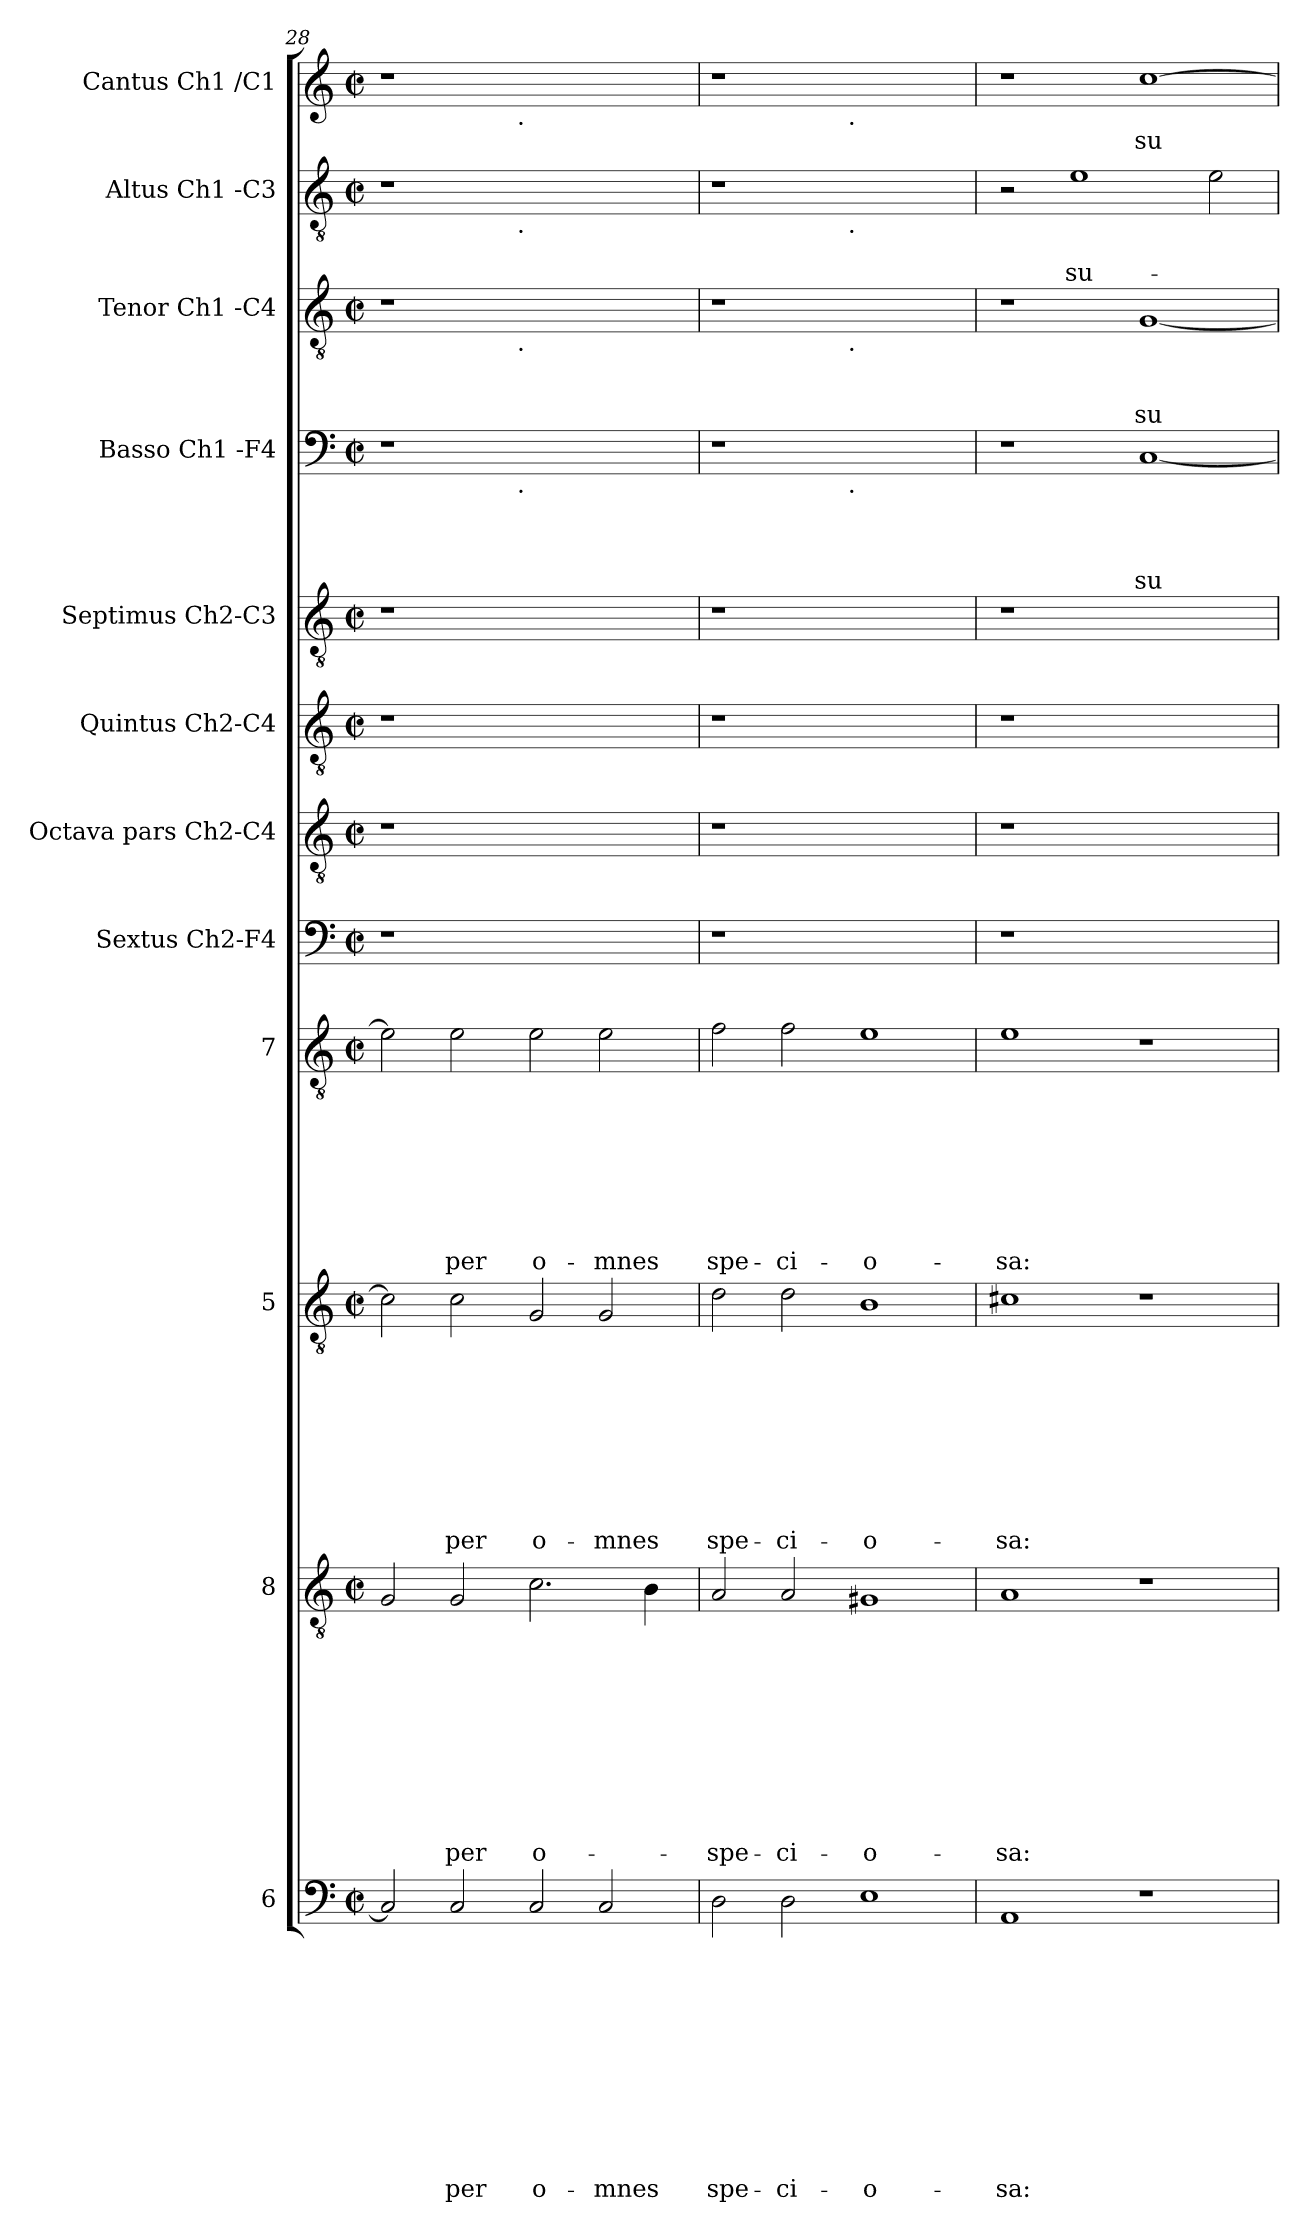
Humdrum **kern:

**kern	**text	**text	**text	**text	**text	**text	**text	**text	**text	**text	**text	**kern	**text	**text	**text	**text	**text	**text	**text	**text	**text	**text	**kern	**text	**text	**text	**text	**text	**text	**text	**text	**text	**kern	**text	**text	**text	**text	**text	**text	**text	**text	**kern	**kern	**kern	**kern	**kern	**text	**text	**text	**text	**kern	**text	**text	**text	**kern	**text	**text	**kern	**text
*part12	*part12	*part12	*part12	*part12	*part12	*part12	*part12	*part12	*part12	*part12	*part12	*part11	*part11	*part11	*part11	*part11	*part11	*part11	*part11	*part11	*part11	*part11	*part10	*part10	*part10	*part10	*part10	*part10	*part10	*part10	*part10	*part10	*part9	*part9	*part9	*part9	*part9	*part9	*part9	*part9	*part9	*part8	*part7	*part6	*part5	*part4	*part4	*part4	*part4	*part4	*part3	*part3	*part3	*part3	*part2	*part2	*part2	*part1	*part1
*staff12	*staff12	*staff12	*staff12	*staff12	*staff12	*staff12	*staff12	*staff12	*staff12	*staff12	*staff12	*staff11	*staff11	*staff11	*staff11	*staff11	*staff11	*staff11	*staff11	*staff11	*staff11	*staff11	*staff10	*staff10	*staff10	*staff10	*staff10	*staff10	*staff10	*staff10	*staff10	*staff10	*staff9	*staff9	*staff9	*staff9	*staff9	*staff9	*staff9	*staff9	*staff9	*staff8	*staff7	*staff6	*staff5	*staff4	*staff4	*staff4	*staff4	*staff4	*staff3	*staff3	*staff3	*staff3	*staff2	*staff2	*staff2	*staff1	*staff1
*I"6	*	*	*	*	*	*	*	*	*	*	*	*I"8	*	*	*	*	*	*	*	*	*	*	*I"5	*	*	*	*	*	*	*	*	*	*I"7	*	*	*	*	*	*	*	*	*I"Sextus Ch2-F4	*I"Octava pars Ch2-C4	*I"Quintus Ch2-C4	*I"Septimus Ch2-C3	*I"Basso Ch1 -F4	*	*	*	*	*I"Tenor Ch1 -C4	*	*	*	*I"Altus Ch1 -C3	*	*	*I"Cantus Ch1 /C1	*
*	*	*	*	*	*	*	*	*	*	*	*	*	*	*	*	*	*	*	*	*	*	*	*	*	*	*	*	*	*	*	*	*	*	*	*	*	*	*	*	*	*	*	*I'Ch	*I'Ch	*I'Ch	*I'B	*	*	*	*	*I'T	*	*	*	*I'A	*	*	*I'C	*
*clefF4	*	*	*	*	*	*	*	*	*	*	*	*clefGv2	*	*	*	*	*	*	*	*	*	*	*clefGv2	*	*	*	*	*	*	*	*	*	*clefGv2	*	*	*	*	*	*	*	*	*clefF4	*clefGv2	*clefGv2	*clefGv2	*clefF4	*	*	*	*	*clefGv2	*	*	*	*clefGv2	*	*	*clefG2	*
*k[]	*	*	*	*	*	*	*	*	*	*	*	*k[]	*	*	*	*	*	*	*	*	*	*	*k[]	*	*	*	*	*	*	*	*	*	*k[]	*	*	*	*	*	*	*	*	*k[]	*k[]	*k[]	*k[]	*k[]	*	*	*	*	*k[]	*	*	*	*k[]	*	*	*k[]	*
*C:	*	*	*	*	*	*	*	*	*	*	*	*C:	*	*	*	*	*	*	*	*	*	*	*C:	*	*	*	*	*	*	*	*	*	*C:	*	*	*	*	*	*	*	*	*C:	*C:	*C:	*C:	*C:	*	*	*	*	*C:	*	*	*	*C:	*	*	*C:	*
*M2/2	*	*	*	*	*	*	*	*	*	*	*	*M2/2	*	*	*	*	*	*	*	*	*	*	*M2/2	*	*	*	*	*	*	*	*	*	*M2/2	*	*	*	*	*	*	*	*	*M2/2	*M2/2	*M2/2	*M2/2	*M2/2	*	*	*	*	*M2/2	*	*	*	*M2/2	*	*	*M2/2	*
*met(c|)	*	*	*	*	*	*	*	*	*	*	*	*met(c|)	*	*	*	*	*	*	*	*	*	*	*met(c|)	*	*	*	*	*	*	*	*	*	*met(c|)	*	*	*	*	*	*	*	*	*met(c|)	*met(c|)	*met(c|)	*met(c|)	*met(c|)	*	*	*	*	*met(c|)	*	*	*	*met(c|)	*	*	*met(c|)	*
=28	=28	=28	=28	=28	=28	=28	=28	=28	=28	=28	=28	=28	=28	=28	=28	=28	=28	=28	=28	=28	=28	=28	=28	=28	=28	=28	=28	=28	=28	=28	=28	=28	=28	=28	=28	=28	=28	=28	=28	=28	=28	=28	=28	=28	=28	=28	=28	=28	=28	=28	=28	=28	=28	=28	=28	=28	=28	=28	=28
*	*	*	*	*	*	*	*	*	*	*	*	*	*	*	*	*	*	*	*	*	*	*	*	*	*	*	*	*	*	*	*	*	*	*	*	*	*	*	*	*	*	*	*	*	*	*^	*	*	*	*	*^	*	*	*	*^	*	*	*^	*
2C/]	.	.	.	.	.	.	.	.	.	.	.	2G/	.	.	.	.	.	.	.	.	.	.	2c\]	.	.	.	.	.	.	.	.	.	2e\]	.	.	.	.	.	.	.	.	1r	1r	1r	1r	1r	2ryy	.	.	.	.	1r	2ryy	.	.	.	1r	2ryy	.	.	1r	2ryy	.
!	!	!	!	!	!	!	!	!	!	!	!LO:LY:a	!	!	!	!	!	!	!	!	!	!	!LO:LY:a	!	!	!	!	!	!	!	!	!	!LO:LY:a	!	!	!	!	!	!	!	!	!LO:LY:b	!	!	!	!	!	!	!	!	!	!	!	!	!	!	!	!	!	!	!	!	!	!
2C/	.	.	.	.	.	.	.	.	.	.	-per	2G/	.	.	.	.	.	.	.	.	.	-per	2c\	.	.	.	.	.	.	.	.	-per	2e\	.	.	.	.	.	.	.	-per	.	.	.	.	.	4...ryy	.	.	.	.	.	4...ryy	.	.	.	.	4...ryy	.	.	.	4...ryy	.
!	!	!	!	!	!	!	!	!	!	!	!	!	!	!	!	!	!	!	!	!	!	!	!	!	!	!	!	!	!	!	!	!	!	!	!	!	!	!	!	!	!	!	!	!	!	!	!	!	!	!	!	!	!	!	!	!	!	!	!	!	!	!LO:TX:b:t=.	!
!	!	!	!	!	!	!	!	!	!	!	!	!	!	!	!	!	!	!	!	!	!	!	!	!	!	!	!	!	!	!	!	!	!	!	!	!	!	!	!	!	!	!	!	!	!	!	!	!	!	!	!	!	!	!	!	!	!	!LO:TX:b:t=.	!	!	!	!	!
!	!	!	!	!	!	!	!	!	!	!	!	!	!	!	!	!	!	!	!	!	!	!	!	!	!	!	!	!	!	!	!	!	!	!	!	!	!	!	!	!	!	!	!	!	!	!	!	!	!	!	!	!	!LO:TX:b:t=.	!	!	!	!	!	!	!	!	!	!
!	!	!	!	!	!	!	!	!	!	!	!	!	!	!	!	!	!	!	!	!	!	!	!	!	!	!	!	!	!	!	!	!	!	!	!	!	!	!	!	!	!	!	!	!	!	!	!LO:TX:b:t=.	!	!	!	!	!	!	!	!	!	!	!	!	!	!	!	!
.	.	.	.	.	.	.	.	.	.	.	.	.	.	.	.	.	.	.	.	.	.	.	.	.	.	.	.	.	.	.	.	.	.	.	.	.	.	.	.	.	.	.	.	.	.	.	1ryy	.	.	.	.	.	1ryy	.	.	.	.	1ryy	.	.	.	1ryy	.
!	!	!	!	!	!	!	!	!	!	!	!LO:LY:a	!	!	!	!	!	!	!	!	!	!	!LO:LY:a	!	!	!	!	!	!	!	!	!	!LO:LY:a	!	!	!	!	!	!	!	!	!LO:LY:b	!	!	!	!	!	!	!	!	!	!	!	!	!	!	!	!	!	!	!	!	!	!
2C/	.	.	.	.	.	.	.	.	.	.	o-	2.c\	.	.	.	.	.	.	.	.	.	o-	2G/	.	.	.	.	.	.	.	.	o-	2e\	.	.	.	.	.	.	.	o-	1ryy	1ryy	1ryy	1ryy	1ryy	.	.	.	.	.	1ryy	.	.	.	.	1ryy	.	.	.	1ryy	.	.
!	!	!	!	!	!	!	!	!	!	!	!LO:LY:a	!	!	!	!	!	!	!	!	!	!	!	!	!	!	!	!	!	!	!	!	!LO:LY:a	!	!	!	!	!	!	!	!	!LO:LY:b	!	!	!	!	!	!	!	!	!	!	!	!	!	!	!	!	!	!	!	!	!	!
2C/	.	.	.	.	.	.	.	.	.	.	-mnes	.	.	.	.	.	.	.	.	.	.	.	2G/	.	.	.	.	.	.	.	.	-mnes	2e\	.	.	.	.	.	.	.	-mnes	.	.	.	.	.	.	.	.	.	.	.	.	.	.	.	.	.	.	.	.	.	.
.	.	.	.	.	.	.	.	.	.	.	.	4B\	.	.	.	.	.	.	.	.	.	.	.	.	.	.	.	.	.	.	.	.	.	.	.	.	.	.	.	.	.	.	.	.	.	.	.	.	.	.	.	.	.	.	.	.	.	.	.	.	.	.	.
.	.	.	.	.	.	.	.	.	.	.	.	.	.	.	.	.	.	.	.	.	.	.	.	.	.	.	.	.	.	.	.	.	.	.	.	.	.	.	.	.	.	.	.	.	.	.	32ryy	.	.	.	.	.	32ryy	.	.	.	.	32ryy	.	.	.	32ryy	.
=29	=29	=29	=29	=29	=29	=29	=29	=29	=29	=29	=29	=29	=29	=29	=29	=29	=29	=29	=29	=29	=29	=29	=29	=29	=29	=29	=29	=29	=29	=29	=29	=29	=29	=29	=29	=29	=29	=29	=29	=29	=29	=29	=29	=29	=29	=29	=29	=29	=29	=29	=29	=29	=29	=29	=29	=29	=29	=29	=29	=29	=29	=29	=29
!	!	!	!	!	!	!	!	!	!	!	!LO:LY:a	!	!	!	!	!	!	!	!	!	!	!LO:LY:a	!	!	!	!	!	!	!	!	!	!LO:LY:a	!	!	!	!	!	!	!	!	!LO:LY:b	!	!	!	!	!	!	!	!	!	!	!	!	!	!	!	!	!	!	!	!	!	!
2D\	.	.	.	.	.	.	.	.	.	.	spe-	2A/	.	.	.	.	.	.	.	.	.	-spe-	2d\	.	.	.	.	.	.	.	.	spe-	2f\	.	.	.	.	.	.	.	spe-	1r	1r	1r	1r	1r	2ryy	.	.	.	.	1r	2ryy	.	.	.	1r	2ryy	.	.	1r	2ryy	.
!	!	!	!	!	!	!	!	!	!	!	!LO:LY:a	!	!	!	!	!	!	!	!	!	!	!LO:LY:a	!	!	!	!	!	!	!	!	!	!LO:LY:a	!	!	!	!	!	!	!	!	!LO:LY:b	!	!	!	!	!	!	!	!	!	!	!	!	!	!	!	!	!	!	!	!	!	!
2D\	.	.	.	.	.	.	.	.	.	.	-ci-	2A/	.	.	.	.	.	.	.	.	.	-ci-	2d\	.	.	.	.	.	.	.	.	-ci-	2f\	.	.	.	.	.	.	.	-ci-	.	.	.	.	.	4...ryy	.	.	.	.	.	4...ryy	.	.	.	.	4...ryy	.	.	.	4...ryy	.
!	!	!	!	!	!	!	!	!	!	!	!	!	!	!	!	!	!	!	!	!	!	!	!	!	!	!	!	!	!	!	!	!	!	!	!	!	!	!	!	!	!	!	!	!	!	!	!	!	!	!	!	!	!	!	!	!	!	!	!	!	!	!LO:TX:b:t=.	!
!	!	!	!	!	!	!	!	!	!	!	!	!	!	!	!	!	!	!	!	!	!	!	!	!	!	!	!	!	!	!	!	!	!	!	!	!	!	!	!	!	!	!	!	!	!	!	!	!	!	!	!	!	!	!	!	!	!	!LO:TX:b:t=.	!	!	!	!	!
!	!	!	!	!	!	!	!	!	!	!	!	!	!	!	!	!	!	!	!	!	!	!	!	!	!	!	!	!	!	!	!	!	!	!	!	!	!	!	!	!	!	!	!	!	!	!	!	!	!	!	!	!	!LO:TX:b:t=.	!	!	!	!	!	!	!	!	!	!
!	!	!	!	!	!	!	!	!	!	!	!	!	!	!	!	!	!	!	!	!	!	!	!	!	!	!	!	!	!	!	!	!	!	!	!	!	!	!	!	!	!	!	!	!	!	!	!LO:TX:b:t=.	!	!	!	!	!	!	!	!	!	!	!	!	!	!	!	!
.	.	.	.	.	.	.	.	.	.	.	.	.	.	.	.	.	.	.	.	.	.	.	.	.	.	.	.	.	.	.	.	.	.	.	.	.	.	.	.	.	.	.	.	.	.	.	1ryy	.	.	.	.	.	1ryy	.	.	.	.	1ryy	.	.	.	1ryy	.
!	!	!	!	!	!	!	!	!	!	!	!LO:LY:a	!	!	!	!	!	!	!	!	!	!	!LO:LY:a	!	!	!	!	!	!	!	!	!	!LO:LY:a	!	!	!	!	!	!	!	!	!LO:LY:b	!	!	!	!	!	!	!	!	!	!	!	!	!	!	!	!	!	!	!	!	!	!
1E	.	.	.	.	.	.	.	.	.	.	-o-	1G#X	.	.	.	.	.	.	.	.	.	-o-	1B	.	.	.	.	.	.	.	.	-o-	1e	.	.	.	.	.	.	.	-o-	1ryy	1ryy	1ryy	1ryy	1ryy	.	.	.	.	.	1ryy	.	.	.	.	1ryy	.	.	.	1ryy	.	.
.	.	.	.	.	.	.	.	.	.	.	.	.	.	.	.	.	.	.	.	.	.	.	.	.	.	.	.	.	.	.	.	.	.	.	.	.	.	.	.	.	.	.	.	.	.	.	32ryy	.	.	.	.	.	32ryy	.	.	.	.	32ryy	.	.	.	32ryy	.
=30	=30	=30	=30	=30	=30	=30	=30	=30	=30	=30	=30	=30	=30	=30	=30	=30	=30	=30	=30	=30	=30	=30	=30	=30	=30	=30	=30	=30	=30	=30	=30	=30	=30	=30	=30	=30	=30	=30	=30	=30	=30	=30	=30	=30	=30	=30	=30	=30	=30	=30	=30	=30	=30	=30	=30	=30	=30	=30	=30	=30	=30	=30	=30
!	!	!	!	!	!	!	!	!	!	!	!LO:LY:a	!	!	!	!	!	!	!	!	!	!	!LO:LY:a	!	!	!	!	!	!	!	!	!	!LO:LY:a	!	!	!	!	!	!	!	!	!LO:LY:b	!	!	!	!	!	!	!	!	!	!	!	!	!	!	!	!	!	!	!	!	!	!
*	*	*	*	*	*	*	*	*	*	*	*	*	*	*	*	*	*	*	*	*	*	*	*	*	*	*	*	*	*	*	*	*	*	*	*	*	*	*	*	*	*	*	*	*	*	*v	*v	*	*	*	*	*	*	*	*	*	*v	*v	*	*	*v	*v	*
*	*	*	*	*	*	*	*	*	*	*	*	*	*	*	*	*	*	*	*	*	*	*	*	*	*	*	*	*	*	*	*	*	*	*	*	*	*	*	*	*	*	*	*	*	*	*	*	*	*	*	*v	*v	*	*	*	*	*	*	*	*
1AA	.	.	.	.	.	.	.	.	.	.	-sa:	1A	.	.	.	.	.	.	.	.	.	-sa:	1c#X	.	.	.	.	.	.	.	.	-sa:	1e	.	.	.	.	.	.	.	-sa:	1r	1r	1r	1r	1r	.	.	.	.	1r	.	.	.	2r	.	.	1r	.
!	!	!	!	!	!	!	!	!	!	!	!	!	!	!	!	!	!	!	!	!	!	!	!	!	!	!	!	!	!	!	!	!	!	!	!	!	!	!	!	!	!	!	!	!	!	!	!	!	!	!	!	!	!	!	!	!	!LO:LY:a	!	!
.	.	.	.	.	.	.	.	.	.	.	.	.	.	.	.	.	.	.	.	.	.	.	.	.	.	.	.	.	.	.	.	.	.	.	.	.	.	.	.	.	.	.	.	.	.	.	.	.	.	.	.	.	.	.	1e	.	su-	.	.
!	!	!	!	!	!	!	!	!	!	!	!	!	!	!	!	!	!	!	!	!	!	!	!	!	!	!	!	!	!	!	!	!	!	!	!	!	!	!	!	!	!	!	!	!	!	!	!	!	!	!LO:LY:a	!	!	!	!LO:LY:a	!	!	!	!	!LO:LY:b
1r	.	.	.	.	.	.	.	.	.	.	.	1r	.	.	.	.	.	.	.	.	.	.	1r	.	.	.	.	.	.	.	.	.	1r	.	.	.	.	.	.	.	.	1ryy	1ryy	1ryy	1ryy	[<1C	.	.	.	su-	[<1G	.	.	su-	.	.	.	[>1cc	su-
.	.	.	.	.	.	.	.	.	.	.	.	.	.	.	.	.	.	.	.	.	.	.	.	.	.	.	.	.	.	.	.	.	.	.	.	.	.	.	.	.	.	.	.	.	.	.	.	.	.	.	.	.	.	.	2e\	.	.	.	.
=	=	=	=	=	=	=	=	=	=	=	=	=	=	=	=	=	=	=	=	=	=	=	=	=	=	=	=	=	=	=	=	=	=	=	=	=	=	=	=	=	=	=	=	=	=	=	=	=	=	=	=	=	=	=	=	=	=	=	=
*-	*-	*-	*-	*-	*-	*-	*-	*-	*-	*-	*-	*-	*-	*-	*-	*-	*-	*-	*-	*-	*-	*-	*-	*-	*-	*-	*-	*-	*-	*-	*-	*-	*-	*-	*-	*-	*-	*-	*-	*-	*-	*-	*-	*-	*-	*-	*-	*-	*-	*-	*-	*-	*-	*-	*-	*-	*-	*-	*-
